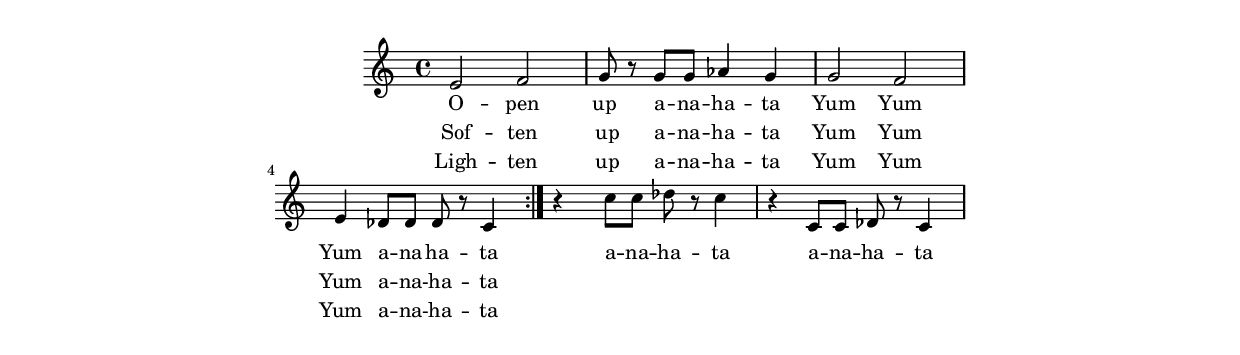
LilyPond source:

\version "2.19.45"
\paper {
	line-width = 4.6\in
}

melody = \relative c' {
  \clef treble
  \key c \major
  \time 4/4 
  \set Score.voltaSpannerDuration = #(ly:make-moment 4/4)
	\new Voice = "words" {
			\repeat volta 2 {
				e2 f | g8 r g g aes4 g | g2 f | e4 des8 des des r c4 |
			}
			r4 c'8 c des r c4 | r4 c,8 c des r c4 | 
		}
}

text =  \lyricmode {
<<
 {
 \set stanza = #"" 
   O -- pen | up a -- na -- ha -- ta | Yum Yum | Yum a -- na -- ha -- ta |
  }
 \new Lyrics {
   \set associatedVoice = "melody"
   \set stanza = #""
   Sof -- ten | up a -- na -- ha -- ta | Yum Yum | Yum a -- na -- ha -- ta |
  }
  \new Lyrics {
   \set associatedVoice = "melody"
   \set stanza = #""
   Ligh -- ten | up a -- na -- ha -- ta | Yum Yum | Yum a -- na -- ha -- ta |
  }
>>
	a -- na -- ha -- ta | a -- na -- ha -- ta
}

\score {
  <<
    \new Staff  {
    	\new Voice = "one" { \melody }
  	}
    \new Lyrics \lyricsto "words" \text
  >>
  \layout { 
   #(layout-set-staff-size 16)
   }
  \midi { }
}